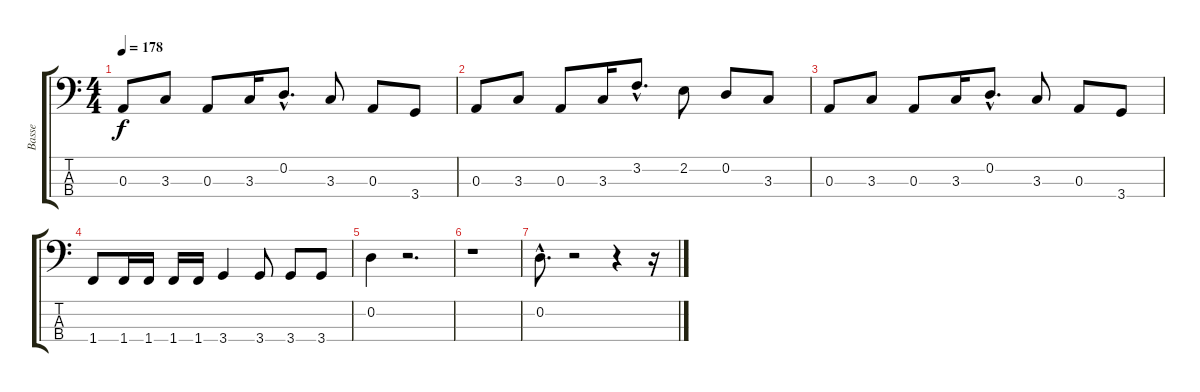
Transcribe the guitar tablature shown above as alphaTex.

\track ("Basse" "Basse") {instrument electricbasspick}
\staff {score tabs}
\tuning (G2 D2 A1 E1) {hide}
\ts (4 4)
\tempo 178
\clef f4
\ks c
0.3.8{dy f} 3.3.8 0.3.8 3.3.16 0.2{hac}.8{d} 3.3.8 0.3.8 3.4.8 |
0.3.8 3.3.8 0.3.8 3.3.16 3.2{hac}.8{d} 2.2.8 0.2.8 3.3.8 |
0.3.8 3.3.8 0.3.8 3.3.16 0.2{hac}.8{d} 3.3.8 0.3.8 3.4.8 |
1.4.8 1.4.16 1.4.16 1.4.16 1.4.16 3.4.4 3.4.8 3.4.8 3.4.8 |
0.2.4 r.2{d} |
r.1 |
0.2{hac}.8{d} r.2 r.4 r.16
